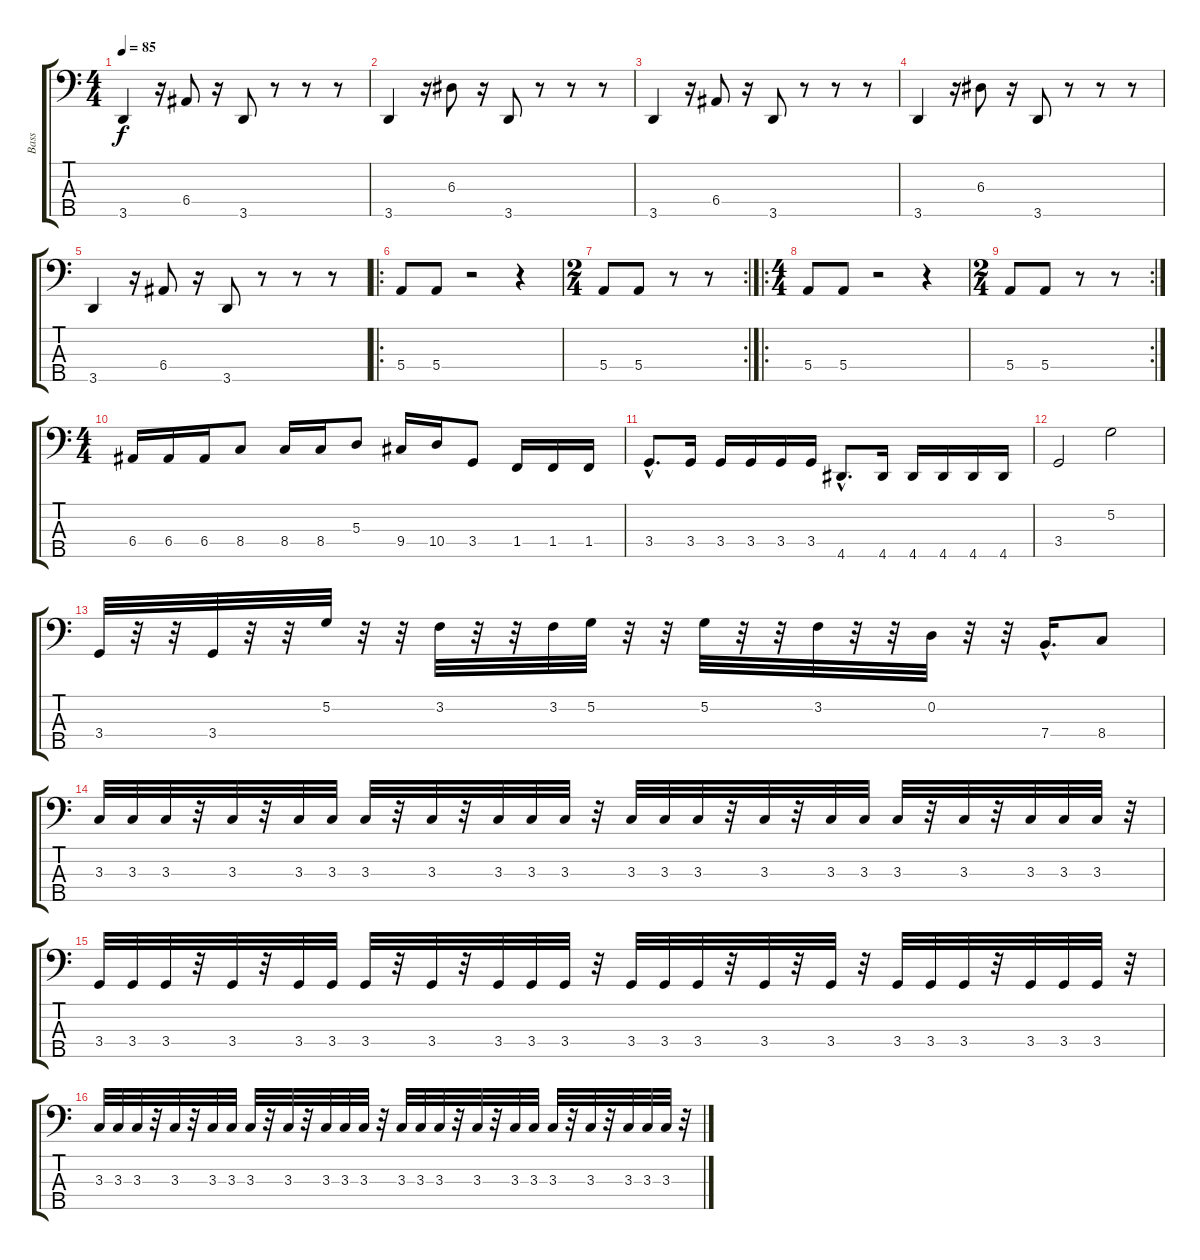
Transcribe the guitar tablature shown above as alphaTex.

\track ("Bass" "Bass") {instrument electricbasspick}
\staff {score tabs}
\tuning (G2 D2 A1 E1 B0) {hide}
\ts (4 4)
\tempo 85
\clef f4
\ks c
3.5.4{dy f} r.16 6.4.8 r.16 3.5.8 r.8 r.8 r.8 |
3.5.4 r.16 6.3.8 r.16 3.5.8 r.8 r.8 r.8 |
3.5.4 r.16 6.4.8 r.16 3.5.8 r.8 r.8 r.8 |
3.5.4 r.16 6.3.8 r.16 3.5.8 r.8 r.8 r.8 |
3.5.4 r.16 6.4.8 r.16 3.5.8 r.8 r.8 r.8 |
\ro
5.4.8 5.4.8 r.2 r.4 |
\rc 2
\ts (2 4)
5.4.8 5.4.8 r.8 r.8 |
\ro
\ts (4 4)
5.4.8 5.4.8 r.2 r.4 |
\rc 2
\ts (2 4)
5.4.8 5.4.8 r.8 r.8 |
\ts (4 4)
6.4.16 6.4.16 6.4.16 8.4.8 8.4.16 8.4.16 5.3.8 9.4.16 10.4.16 3.4.8 1.4.16 1.4.16 1.4.16 |
3.4{hac}.8{d} 3.4.16 3.4.16 3.4.16 3.4.16 3.4.16 4.5{hac}.8{d} 4.5.16 4.5.16 4.5.16 4.5.16 4.5.16 |
3.4.2 5.2.2 |
3.4.32 r.32 r.32 3.4.32 r.32 r.32 5.2.32 r.32 r.32 3.2.32 r.32 r.32 3.2.32 5.2.32 r.32 r.32 5.2.32 r.32 r.32 3.2.32 r.32 r.32 0.2.32 r.32 r.32 7.4{hac}.16{d} 8.4.8 |
3.3.32 3.3.32 3.3.32 r.32 3.3.32 r.32 3.3.32 3.3.32 3.3.32 r.32 3.3.32 r.32 3.3.32 3.3.32 3.3.32 r.32 3.3.32 3.3.32 3.3.32 r.32 3.3.32 r.32 3.3.32 3.3.32 3.3.32 r.32 3.3.32 r.32 3.3.32 3.3.32 3.3.32 r.32 |
3.4.32 3.4.32 3.4.32 r.32 3.4.32 r.32 3.4.32 3.4.32 3.4.32 r.32 3.4.32 r.32 3.4.32 3.4.32 3.4.32 r.32 3.4.32 3.4.32 3.4.32 r.32 3.4.32 r.32 3.4.32 r.32 3.4.32 3.4.32 3.4.32 r.32 3.4.32 3.4.32 3.4.32 r.32 |
3.3.32 3.3.32 3.3.32 r.32 3.3.32 r.32 3.3.32 3.3.32 3.3.32 r.32 3.3.32 r.32 3.3.32 3.3.32 3.3.32 r.32 3.3.32 3.3.32 3.3.32 r.32 3.3.32 r.32 3.3.32 3.3.32 3.3.32 r.32 3.3.32 r.32 3.3.32 3.3.32 3.3.32 r.32
